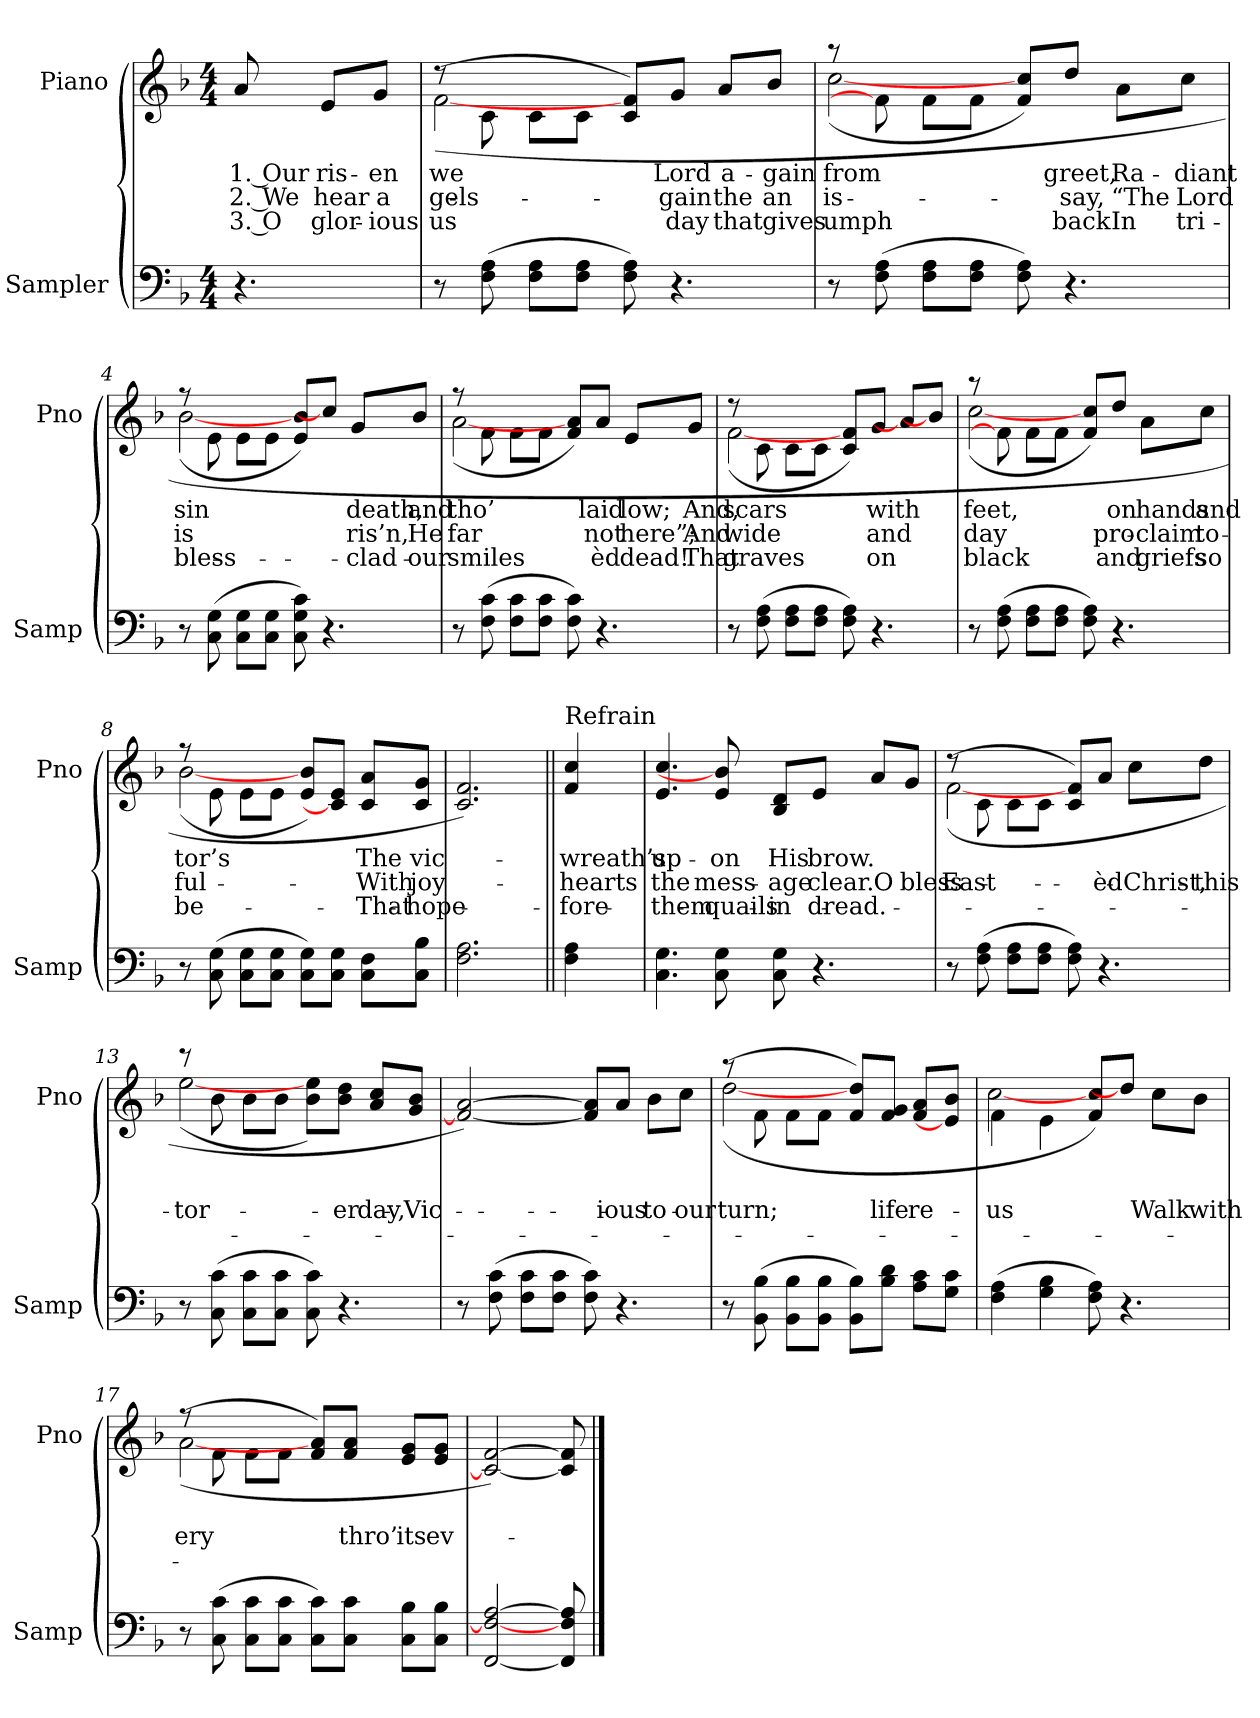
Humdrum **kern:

**kern	**kern	**text	**text	**text
*part2	*part1	*part1	*part1	*part1
*staff2	*staff1	*staff1	*staff1	*staff1
*I"Sampler	*I"Piano	*	*	*
*I'Samp	*I'Pno	*	*	*
*clefF4	*clefG2	*	*	*
*k[b-]	*k[b-]	*	*	*
*F:	*F:	*	*	*
*M4/4	*M4/4	*	*	*
=1	=1	=1	=1	=1
4.r	8a	1. Our	2. We	3. O
.	8e/L	ris-	hear	glor-
.	8g/J	-en	a-	-ious
=2	=2	=2	=2	=2
*	*^	*	*	*
8r	(8r	([2f	we	-gels	us
(8F\ 8A\	8c\	.	.	.	.
8F\ 8A\L	8c\L	.	.	.	.
8F\ 8A\J	8c\J	.	.	.	.
8F\ 8A\)	8c/ 8f/L)	2ryy	.	.	.
4.r	8g/J	.	Lord	-gain	day
.	8a/L	.	a-	the	that
.	8b-/J	.	-gain	an-	gives
=3	=3	=3	=3	=3	=3
8r	8r	([2cc	from	is	-umph
(8F\ 8A\	8f\]	.	.	.	.
8F\ 8A\L	8f\L	.	.	.	.
8F\ 8A\J	8f\J	.	.	.	.
8F\ 8A\)	8f/ 8cc/L)	2ryy	.	.	.
4.r	8dd/J	.	greet,	say,	back
.	8a\L	.	Ra-	“The	In
.	8cc\J	.	-diant	Lord	tri-
=4	=4	=4	=4	=4	=4
8r	8r	([2b-	sin	is	bless-
(8C\ 8G\	8e\	.	.	.	.
8C\ 8G\L	8e\L	.	.	.	.
8C\ 8G\J	8e\J	.	.	.	.
8C\ 8G\ 8c\)	8e/ 8b-/L)	2ryy	.	.	.
4.r	8cc/J]	.	.	.	.
.	8g/L	.	death,	ris’n,	clad
.	8b-/J	.	and	He	our
=5	=5	=5	=5	=5	=5
8r	8r	([2a	tho’	far	smiles
(8F\ 8c\	8f\	.	.	.	.
8F\ 8c\L	8f\L	.	.	.	.
8F\ 8c\J	8f\J	.	.	.	.
8F\ 8c\)	8f/ 8a/L)	2ryy	.	.	.
4.r	8a/J	.	laid	not	-èd
.	8e/L	.	low;	here”;	dead!
.	8g/J	.	And,	And	That
=6	=6	=6	=6	=6	=6
8r	8r	([2f	scars	wide	graves
(8F\ 8A\	8c\	.	.	.	.
8F\ 8A\L	8c\L	.	.	.	.
8F\ 8A\J	8c\J	.	.	.	.
8F\ 8A\)	8c/ 8f/L)	2ryy	.	.	.
4.r	8g/J	.	with	and	on
.	8a/L]	.	.	.	.
.	8b-/J]	.	.	.	.
=7	=7	=7	=7	=7	=7
8r	8r	([2cc	feet,	-day	black
(8F 8A	8f\]	.	.	.	.
8F\ 8A\L	8f\L	.	.	.	.
8F\ 8A\J	8f\J	.	.	.	.
8F 8A)	8f/ 8cc/L)	2ryy	.	.	.
4.r	8dd/J	.	on	pro-	and
.	8a\L	.	hands	-claim	griefs
.	8cc\J	.	and	to-	so
=8	=8	=8	=8	=8	=8
8r	8r	([2b-	-tor’s	-ful	be-
(8C\ 8G\	8e\	.	.	.	.
8C\ 8G\L	8e\L	.	.	.	.
8C\ 8G\J	8e\J	.	.	.	.
8C\ 8G\L)	8e/ 8b-/L)	2ryy	.	.	.
8C\ 8G\J	8c]/ 8e/J	.	.	.	.
8C\ 8F\L	8c/ 8a/L	.	The	With	That
8C\ 8B-\J	8c/ 8g/J	.	vic-	joy-	hope
*	*v	*v	*	*	*
=9	=9	=9	=9	=9
2.F 2.A	2.c 2.f)	.	.	.
=10||	=10||	=10||	=10||	=10||
!	!LO:TX:t=Refrain	!	!	!
4F 4A	4f 4cc	wreath’s	hearts	-fore
=11	=11	=11	=11	=11
4.C 4.G	4.e 4.cc	up-	the	them
8C 8G	8e 8b-]	-on	mess-	quails
8C 8G	8B-/ 8d/L	His	-age	in
4.r	8e/J	brow.	clear.	dread.
.	8a/L	.	O	.
.	8g/J	.	bless-	.
=12	=12	=12	=12	=12
*	*^	*	*	*
8r	(8r	([2f	.	East-	.
(8F\ 8A\	8c\	.	.	.	.
8F\ 8A\L	8c\L	.	.	.	.
8F\ 8A\J	8c\J	.	.	.	.
8F\ 8A\)	8c/ 8f/L)	2ryy	.	.	.
4.r	8a/J	.	.	-èd	.
.	8cc\L	.	.	Christ,	.
.	8dd\J	.	.	this	.
=13	=13	=13	=13	=13	=13
8r	8r	([2ee	.	-tor-	.
(8C\ 8c\	8b-\	.	.	.	.
8C\ 8c\L	8b-\L	.	.	.	.
8C\ 8c\J	8b-\J	.	.	.	.
8C\ 8c\)	8b-\ 8ee\L)	2ryy	.	.	.
4.r	8b-\ 8dd\J	.	.	-er	.
.	8a/ 8cc/L	.	.	day,	.
.	8g/ 8b-/J	.	.	Vic-	.
*	*v	*v	*	*	*
=14	=14	=14	=14	=14
8r	2f_ [2a)	.	.	.
(8F\ 8c\	.	.	.	.
8F\ 8c\L	.	.	.	.
8F\ 8c\J	.	.	.	.
8F\ 8c\)	8f]/ 8a]/L	.	.	.
4.r	8a/J	.	-ious	.
.	8b-\L	.	to	.
.	8cc\J	.	our	.
=15	=15	=15	=15	=15
*	*^	*	*	*
8r	(8r	([2dd	.	-turn;	.
(8BB-\ 8B-\	8f\	.	.	.	.
8BB-\ 8B-\L	8f\L	.	.	.	.
8BB-\ 8B-\J	8f\J	.	.	.	.
8BB-\ 8B-\L)	8f/ 8dd/L)	2ryy	.	.	.
8B-\ 8d\J	8f/ 8g/J	.	.	life	.
8A\ 8c\L	8f/ 8a/L	.	.	re-	.
8G\ 8c\J	8e]/ 8b-/J	.	.	.	.
=16	=16	=16	=16	=16	=16
(4F 4A	4f\	[2cc	.	us	.
4G 4B-	4e\	.	.	.	.
8F 8A)	8f/ 8cc/L)	2ryy	.	.	.
4.r	8dd/J]	.	.	.	.
.	8cc\L	.	.	Walk	.
.	8b-\J	.	.	with	.
=17	=17	=17	=17	=17	=17
8r	(8r	([2a	.	-ery	.
(8C\ 8c\	8f\	.	.	.	.
8C\ 8c\L	8f\L	.	.	.	.
8C\ 8c\J	8f\J	.	.	.	.
8C\ 8c\L)	8f/ 8a/L)	2ryy	.	.	.
8C\ 8c\J	8f/ 8a/J	.	.	thro’	.
8C\ 8B-\L	8e/ 8g/L	.	.	its	.
8C\ 8B-\J	8e/ 8g/J	.	.	ev-	.
*	*v	*v	*	*	*
=18	=18	=18	=18	=18
[2FF 2F_ [2A	2c_ [2f)	.	.	.
8FF] 8F 8A]	8c] 8f]	.	.	.
==	==	==	==	==
*-	*-	*-	*-	*-
